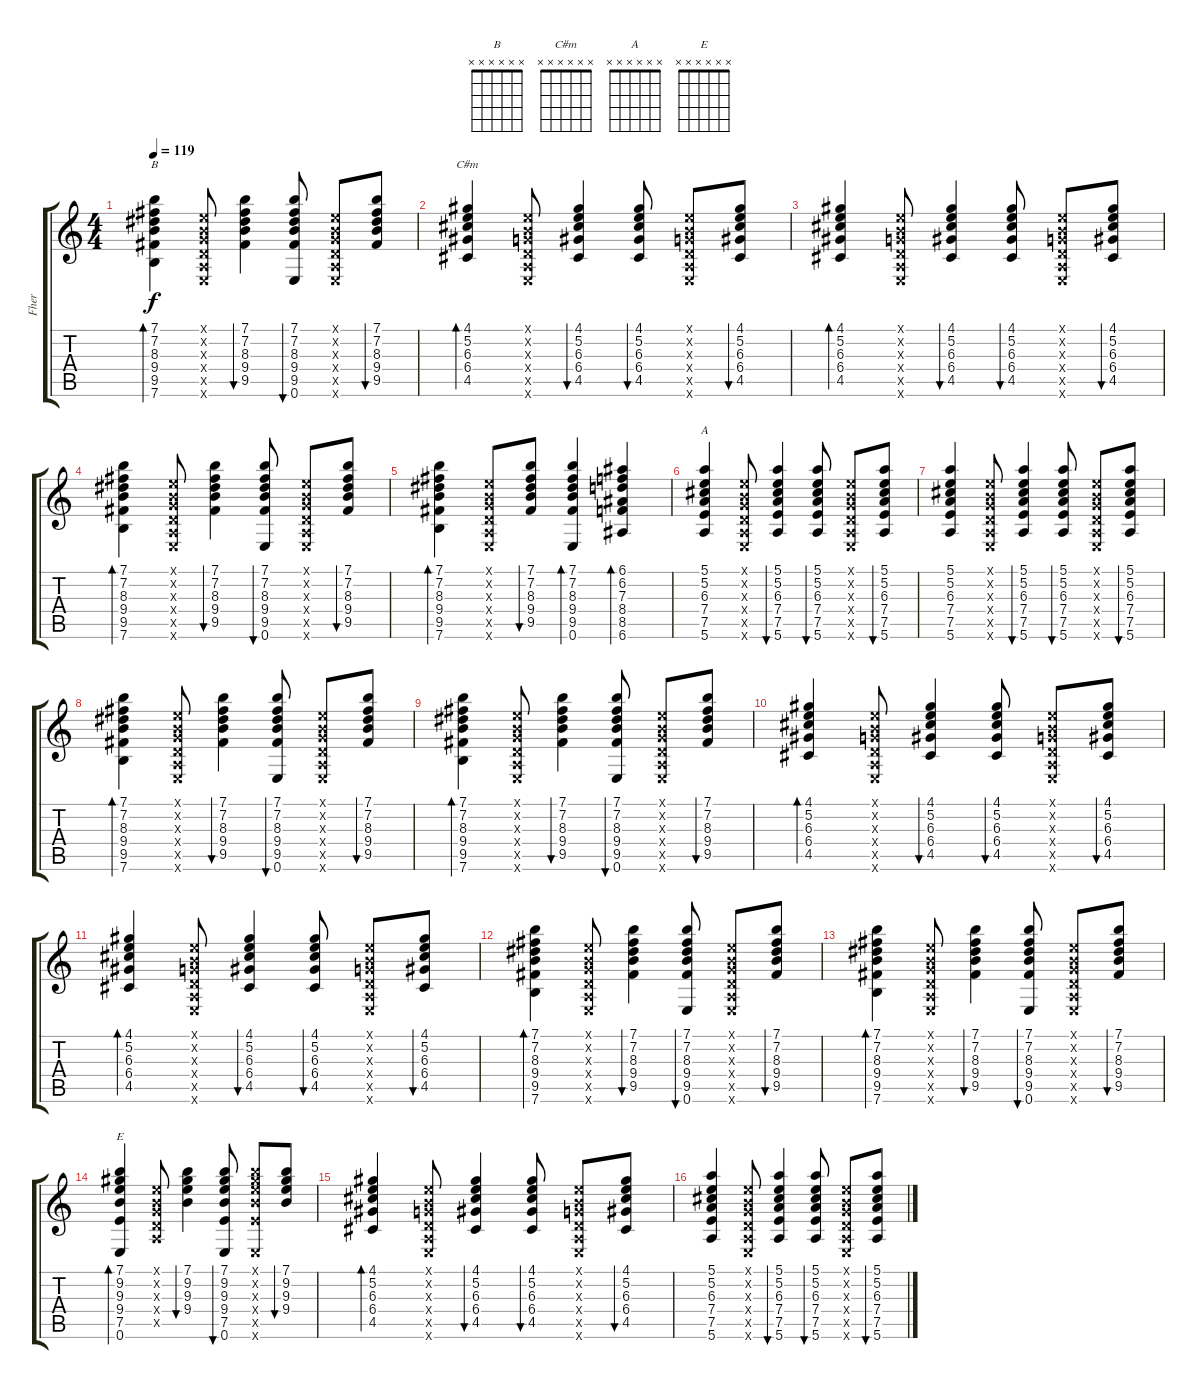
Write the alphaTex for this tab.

\track ("Fher" "Fher") {instrument acousticguitarsteel}
\staff {score tabs}
\tuning (E4 B3 G3 D3 A2 E2) {hide}
\chord ("B" x x x x x x)
\chord ("C#m" x x x x x x)
\chord ("A" x x x x x x)
\chord ("E" x x x x x x)
\ts (4 4)
\tempo 119
\clef g2
\ks c
(7.1 7.2 8.3 9.4 9.5 7.6).4{bd 60 ch "B" dy f} (0.1{x} 0.2{x} 0.3{x} 0.4{x} 0.5{x} 0.6{x}).8 (7.1 7.2 8.3 9.4 9.5).4{bu 60} (7.1 7.2 8.3 9.4 9.5 0.6).8{bu 60} (0.1{x} 0.2{x} 0.3{x} 0.4{x} 0.5{x} 0.6{x}).8 (7.1 7.2 8.3 9.4 9.5).8{bu 60} |
(4.1 5.2 6.3 6.4 4.5).4{bd 60 ch "C#m"} (0.1{x} 0.2{x} 0.3{x} 0.4{x} 0.5{x} 0.6{x}).8 (4.1 5.2 6.3 6.4 4.5).4{bu 60} (4.1 5.2 6.3 6.4 4.5).8{bu 60} (0.1{x} 0.2{x} 0.3{x} 0.4{x} 0.5{x} 0.6{x}).8 (4.1 5.2 6.3 6.4 4.5).8{bu 60} |
(4.1 5.2 6.3 6.4 4.5).4{bd 60} (0.1{x} 0.2{x} 0.3{x} 0.4{x} 0.5{x} 0.6{x}).8 (4.1 5.2 6.3 6.4 4.5).4{bu 60} (4.1 5.2 6.3 6.4 4.5).8{bu 60} (0.1{x} 0.2{x} 0.3{x} 0.4{x} 0.5{x} 0.6{x}).8 (4.1 5.2 6.3 6.4 4.5).8{bu 60} |
(7.1 7.2 8.3 9.4 9.5 7.6).4{bd 60} (0.1{x} 0.2{x} 0.3{x} 0.4{x} 0.5{x} 0.6{x}).8 (7.1 7.2 8.3 9.4 9.5).4{bu 60} (7.1 7.2 8.3 9.4 9.5 0.6).8{bu 60} (0.1{x} 0.2{x} 0.3{x} 0.4{x} 0.5{x} 0.6{x}).8 (7.1 7.2 8.3 9.4 9.5).8{bu 60} |
(7.1 7.2 8.3 9.4 9.5 7.6).4{bd 60} (0.1{x} 0.2{x} 0.3{x} 0.4{x} 0.5{x} 0.6{x}).8 (7.1 7.2 8.3 9.4 9.5).8{bu 60} (7.1 7.2 8.3 9.4 9.5 0.6).4{bd 60} (6.1 6.2 7.3 8.4 8.5 6.6).4{bd 60} |
(5.1 5.2 6.3 7.4 7.5 5.6).4{ch "A"} (0.1{x} 0.2{x} 0.3{x} 0.4{x} 0.5{x} 0.6{x}).8 (5.1 5.2 6.3 7.4 7.5 5.6).4{bu 60} (5.1 5.2 6.3 7.4 7.5 5.6).8{bu 60} (0.1{x} 0.2{x} 0.3{x} 0.4{x} 0.5{x} 0.6{x}).8 (5.1 5.2 6.3 7.4 7.5 5.6).8{bu 30} |
(5.1 5.2 6.3 7.4 7.5 5.6).4 (0.1{x} 0.2{x} 0.3{x} 0.4{x} 0.5{x} 0.6{x}).8 (5.1 5.2 6.3 7.4 7.5 5.6).4{bu 60} (5.1 5.2 6.3 7.4 7.5 5.6).8{bu 60} (0.1{x} 0.2{x} 0.3{x} 0.4{x} 0.5{x} 0.6{x}).8 (5.1 5.2 6.3 7.4 7.5 5.6).8{bu 30} |
(7.1 7.2 8.3 9.4 9.5 7.6).4{bd 60} (0.1{x} 0.2{x} 0.3{x} 0.4{x} 0.5{x} 0.6{x}).8 (7.1 7.2 8.3 9.4 9.5).4{bu 60} (7.1 7.2 8.3 9.4 9.5 0.6).8{bu 60} (0.1{x} 0.2{x} 0.3{x} 0.4{x} 0.5{x} 0.6{x}).8 (7.1 7.2 8.3 9.4 9.5).8{bu 60} |
(7.1 7.2 8.3 9.4 9.5 7.6).4{bd 60} (0.1{x} 0.2{x} 0.3{x} 0.4{x} 0.5{x} 0.6{x}).8 (7.1 7.2 8.3 9.4 9.5).4{bu 60} (7.1 7.2 8.3 9.4 9.5 0.6).8{bu 60} (0.1{x} 0.2{x} 0.3{x} 0.4{x} 0.5{x} 0.6{x}).8 (7.1 7.2 8.3 9.4 9.5).8{bu 60} |
(4.1 5.2 6.3 6.4 4.5).4{bd 60} (0.1{x} 0.2{x} 0.3{x} 0.4{x} 0.5{x} 0.6{x}).8 (4.1 5.2 6.3 6.4 4.5).4{bu 60} (4.1 5.2 6.3 6.4 4.5).8{bu 60} (0.1{x} 0.2{x} 0.3{x} 0.4{x} 0.5{x} 0.6{x}).8 (4.1 5.2 6.3 6.4 4.5).8{bu 60} |
(4.1 5.2 6.3 6.4 4.5).4{bd 60} (0.1{x} 0.2{x} 0.3{x} 0.4{x} 0.5{x} 0.6{x}).8 (4.1 5.2 6.3 6.4 4.5).4{bu 60} (4.1 5.2 6.3 6.4 4.5).8{bu 60} (0.1{x} 0.2{x} 0.3{x} 0.4{x} 0.5{x} 0.6{x}).8 (4.1 5.2 6.3 6.4 4.5).8{bu 60} |
(7.1 7.2 8.3 9.4 9.5 7.6).4{bd 60} (0.1{x} 0.2{x} 0.3{x} 0.4{x} 0.5{x} 0.6{x}).8 (7.1 7.2 8.3 9.4 9.5).4{bu 60} (7.1 7.2 8.3 9.4 9.5 0.6).8{bu 60} (0.1{x} 0.2{x} 0.3{x} 0.4{x} 0.5{x} 0.6{x}).8 (7.1 7.2 8.3 9.4 9.5).8{bu 60} |
(7.1 7.2 8.3 9.4 9.5 7.6).4{bd 60} (0.1{x} 0.2{x} 0.3{x} 0.4{x} 0.5{x} 0.6{x}).8 (7.1 7.2 8.3 9.4 9.5).4{bu 60} (7.1 7.2 8.3 9.4 9.5 0.6).8{bu 60} (0.1{x} 0.2{x} 0.3{x} 0.4{x} 0.5{x} 0.6{x}).8 (7.1 7.2 8.3 9.4 9.5).8{bu 60} |
(7.1 9.2 9.3 9.4 7.5 0.6).4{bd 60 ch "E"} (0.1{x} 0.2{x} 0.3{x} 0.4{x} 0.5{x}).8 (7.1 9.2 9.3 9.4).4{bu 60} (7.1 9.2 9.3 9.4 7.5 0.6).8{bu 60} (7.1{x} 9.2{x} 9.3{x} 9.4{x} 7.5{x} 0.6{x}).8 (7.1 9.2 9.3 9.4).8{bu 30} |
(4.1 5.2 6.3 6.4 4.5).4{bd 60} (0.1{x} 0.2{x} 0.3{x} 0.4{x} 0.5{x} 0.6{x}).8 (4.1 5.2 6.3 6.4 4.5).4{bu 60} (4.1 5.2 6.3 6.4 4.5).8{bu 60} (0.1{x} 0.2{x} 0.3{x} 0.4{x} 0.5{x} 0.6{x}).8 (4.1 5.2 6.3 6.4 4.5).8{bu 60} |
(5.1 5.2 6.3 7.4 7.5 5.6).4 (0.1{x} 0.2{x} 0.3{x} 0.4{x} 0.5{x} 0.6{x}).8 (5.1 5.2 6.3 7.4 7.5 5.6).4{bu 60} (5.1 5.2 6.3 7.4 7.5 5.6).8{bu 60} (0.1{x} 0.2{x} 0.3{x} 0.4{x} 0.5{x} 0.6{x}).8 (5.1 5.2 6.3 7.4 7.5 5.6).8{bu 30}
